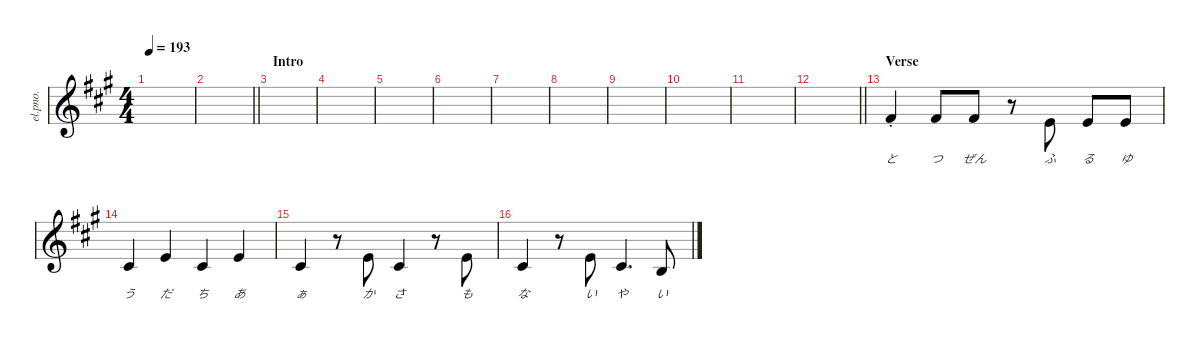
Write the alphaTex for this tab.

\defaultSystemsLayout 4
\hideDynamics
\bracketExtendMode nobrackets
\track ("喜多郁代(vol." "el.pno.") {instrument voiceoohs}
\staff {score}
\tuning (E4 B3 G3 D3 A2 E2)
\ts (4 4)
\tempo 193
\clef g2
\ks a
|
\barLineRight lightlight
|
\section ("" "Intro")
|
|
|
|
|
|
|
|
|
\barLineRight lightlight
|
\section ("" "Verse")
11.3{st acc #}.4{lyrics (0 "と") lyrics (1 "") lyrics (2 "") lyrics (3 "") lyrics (4 "") beam Up} 11.3{acc #}.8{lyrics (0 "つ") lyrics (1 "") lyrics (2 "") lyrics (3 "") lyrics (4 "") beam Up} 11.3{acc #}.8{lyrics (0 "ぜん") lyrics (1 "") lyrics (2 "") lyrics (3 "") lyrics (4 "") beam Up} r.8{beam Down} 14.4{acc forcenatural}.8{lyrics (0 "ふ") lyrics (1 "") lyrics (2 "") lyrics (3 "") lyrics (4 "") beam Up} 14.4{acc forcenatural}.8{lyrics (0 "る") lyrics (1 "") lyrics (2 "") lyrics (3 "") lyrics (4 "") beam Up} 14.4{acc forcenatural}.8{lyrics (0 "ゆ") lyrics (1 "") lyrics (2 "") lyrics (3 "") lyrics (4 "") beam Up} |
16.5{acc #}.4{lyrics (0 "う") lyrics (1 "") lyrics (2 "") lyrics (3 "") lyrics (4 "") beam Up} 14.4{acc forcenatural}.4{lyrics (0 "だ") lyrics (1 "") lyrics (2 "") lyrics (3 "") lyrics (4 "") beam Up} 16.5{acc #}.4{lyrics (0 "ち") lyrics (1 "") lyrics (2 "") lyrics (3 "") lyrics (4 "") beam Up} 14.4{acc forcenatural}.4{lyrics (0 "あ") lyrics (1 "") lyrics (2 "") lyrics (3 "") lyrics (4 "") beam Up} |
16.5{acc #}.4{lyrics (0 "ぁ") lyrics (1 "") lyrics (2 "") lyrics (3 "") lyrics (4 "") beam Up} r.8{beam Down} 14.4{acc forcenatural}.8{lyrics (0 "か") lyrics (1 "") lyrics (2 "") lyrics (3 "") lyrics (4 "") beam Up} 16.5{acc #}.4{lyrics (0 "さ") lyrics (1 "") lyrics (2 "") lyrics (3 "") lyrics (4 "") beam Up} r.8{beam Down} 24.6{acc forcenatural}.8{lyrics (0 "も") lyrics (1 "") lyrics (2 "") lyrics (3 "") lyrics (4 "") beam Up} |
2.2{acc #}.4{lyrics (0 "な") lyrics (1 "") lyrics (2 "") lyrics (3 "") lyrics (4 "") beam Up} r.8{beam Down} 14.4{acc forcenatural}.8{lyrics (0 "い") lyrics (1 "") lyrics (2 "") lyrics (3 "") lyrics (4 "") beam Up} 16.5{acc #}.4{d lyrics (0 "や") lyrics (1 "") lyrics (2 "") lyrics (3 "") lyrics (4 "") beam Up} 19.6{acc forcenatural}.8{lyrics (0 "い") lyrics (1 "") lyrics (2 "") lyrics (3 "") lyrics (4 "") beam Up}
